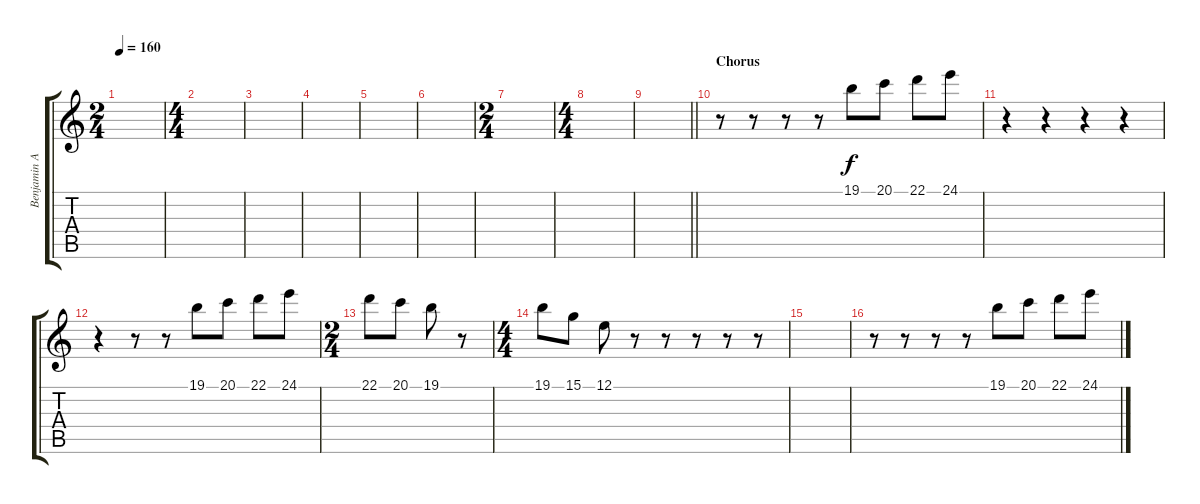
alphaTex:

\track ("Benjamin Andre (Square Lead)" "Benjamin A") {instrument lead1square}
\staff {score tabs}
\tuning (E4 B3 G3 D3 A2 E2) {hide}
\ts (2 4)
\tempo 160
\clef g2
\ks c
|
\ts (4 4)
|
|
|
|
|
\ts (2 4)
|
\ts (4 4)
|
\barLineRight lightlight
|
\section ("" "Chorus")
r.8 r.8 r.8 r.8 19.1.8 20.1.8 22.1.8 24.1.8 |
r.4 r.4 r.4 r.4 |
r.4 r.8 r.8 19.1.8 20.1.8 22.1.8 24.1.8 |
\ts (2 4)
22.1.8 20.1.8 19.1.8 r.8 |
\ts (4 4)
19.1.8 15.1.8 12.1.8 r.8 r.8 r.8 r.8 r.8 |
|
r.8 r.8 r.8 r.8 19.1.8 20.1.8 22.1.8 24.1.8
